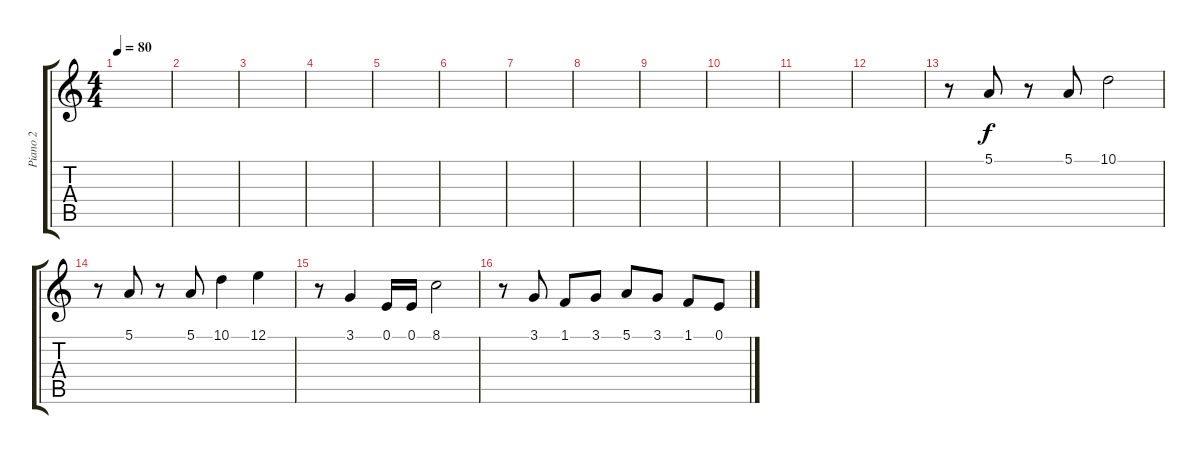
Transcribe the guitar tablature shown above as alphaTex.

\track ("Piano 2" "Piano 2") {instrument acousticgrandpiano}
\staff {score tabs}
\tuning (E4 B3 G3 D3 A2 E2) {hide}
\ts (4 4)
\tempo 80
\clef g2
\ks c
|
|
|
|
|
|
|
|
|
|
|
|
r.8 5.1.8 r.8 5.1.8 10.1.2 |
r.8 5.1.8 r.8 5.1.8 10.1.4 12.1.4 |
r.8 3.1.4 0.1.16 0.1.16 8.1.2 |
r.8 3.1.8 1.1.8 3.1.8 5.1.8 3.1.8 1.1.8 0.1.8
